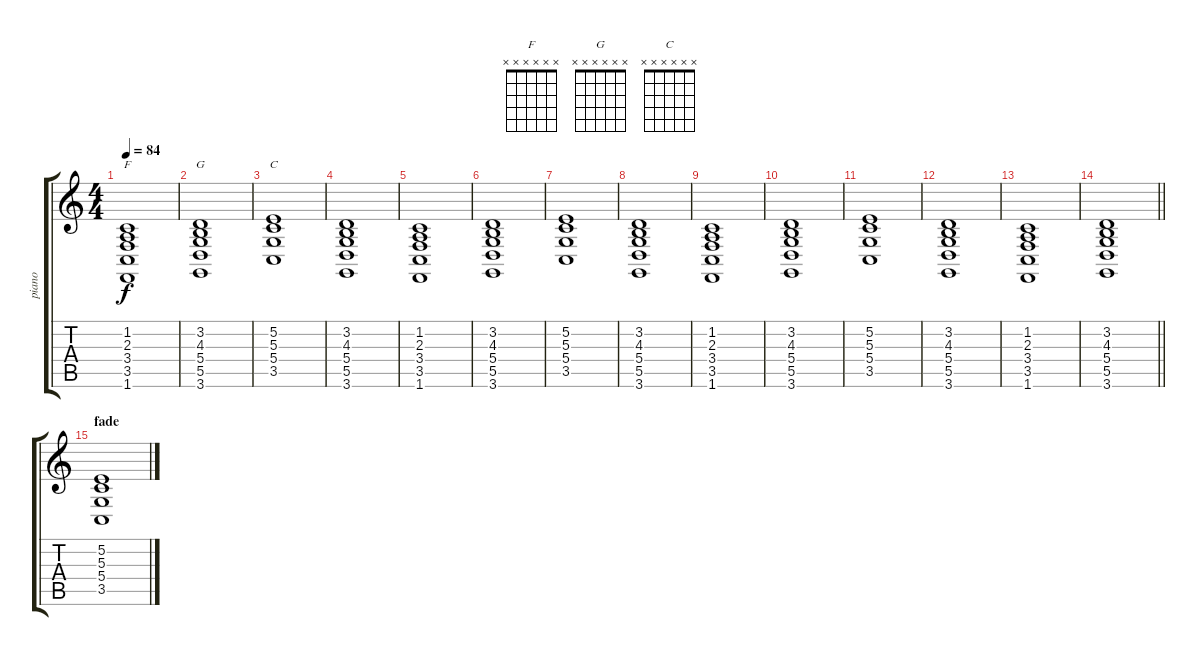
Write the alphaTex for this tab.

\track ("piano" "piano") {instrument acousticgrandpiano}
\staff {score tabs}
\tuning (E4 B3 G3 D3 A2 E2) {hide}
\chord ("F" x x x x x x)
\chord ("G" x x x x x x)
\chord ("C" x x x x x x)
\ts (4 4)
\tempo 84
\clef g2
\ks c
(1.2 2.3 3.4 3.5 1.6).1{ch "F" dy f} |
(3.2 4.3 5.4 5.5 3.6).1{ch "G"} |
(5.2 5.3 5.4 3.5).1{ch "C"} |
(3.2 4.3 5.4 5.5 3.6).1 |
(1.2 2.3 3.4 3.5 1.6).1 |
(3.2 4.3 5.4 5.5 3.6).1 |
(5.2 5.3 5.4 3.5).1 |
(3.2 4.3 5.4 5.5 3.6).1 |
(1.2 2.3 3.4 3.5 1.6).1 |
(3.2 4.3 5.4 5.5 3.6).1 |
(5.2 5.3 5.4 3.5).1 |
(3.2 4.3 5.4 5.5 3.6).1 |
(1.2 2.3 3.4 3.5 1.6).1 |
\barLineRight lightlight
(3.2 4.3 5.4 5.5 3.6).1 |
\section ("" "fade")
(5.2 5.3 5.4 3.5).1
